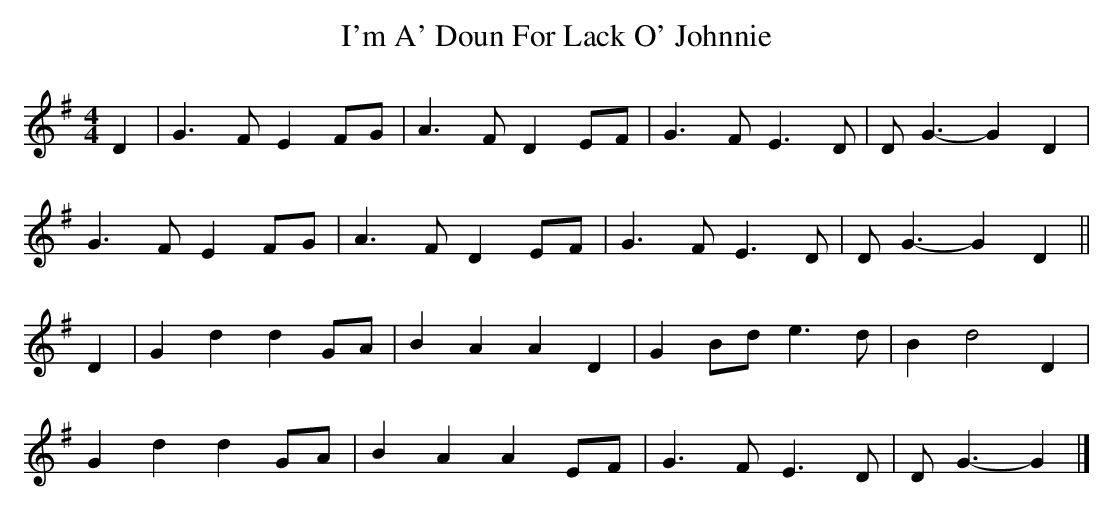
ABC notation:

X:1
T:I'm A' Doun For Lack O' Johnnie
M:4/4
L:1/8
K:G
D2|G3 F E2 FG|A3 F D2 EF|G3 F E3 D|D G3- G2 D2|
G3 F E2 FG|A3 F D2 EF|G3 F E3 D|D G3- G2 D2||
D2|G2 d2 d2 GA|B2 A2 A2 D2|G2 Bd e3 d|B2 d4 D2|
G2 d2 d2 GA|B2 A2 A2 EF|G3 F E3 D|D G3- G2|]
